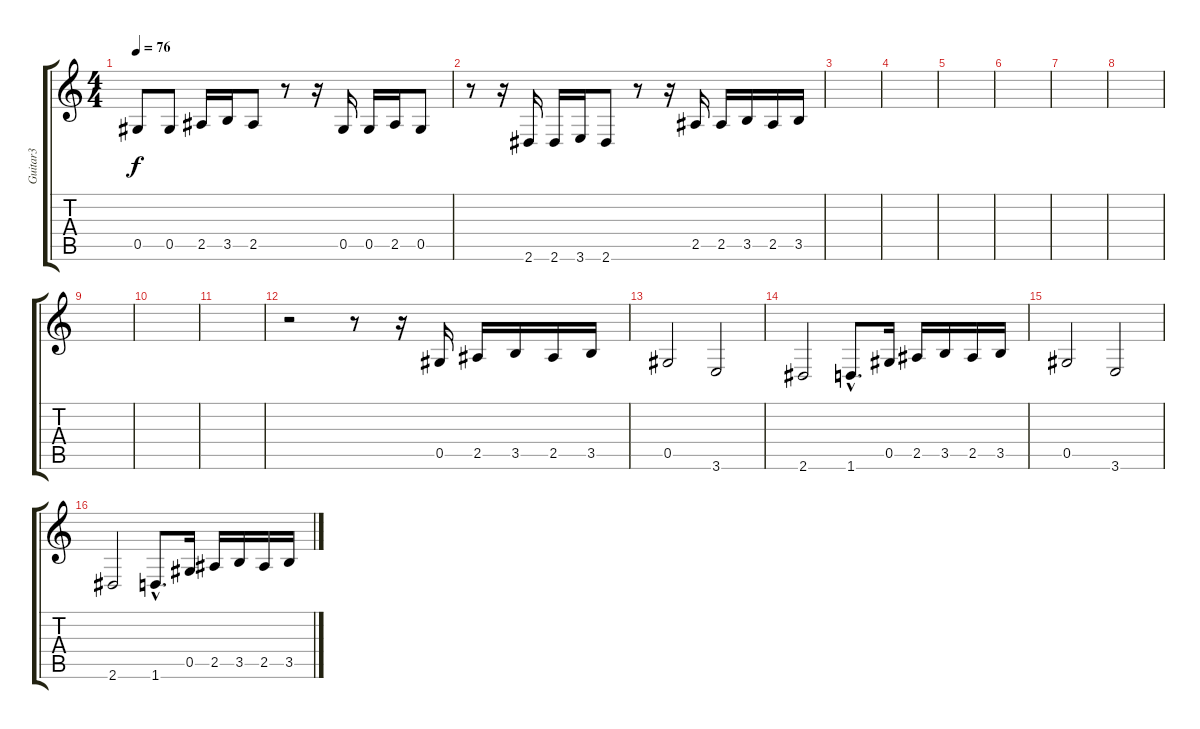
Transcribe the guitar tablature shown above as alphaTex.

\track ("Guitar3" "Guitar3") {instrument overdrivenguitar}
\staff {score tabs}
\tuning (Eb4 Bb3 Gb3 Db3 Ab2 Db2) {hide}
\ts (4 4)
\tempo 76
\clef g2
\ks c
0.5.8{dy f} 0.5.8 2.5.16 3.5.16 2.5.8 r.8 r.16 0.5.16 0.5.16 2.5.16 0.5.8 |
r.8 r.16 2.6.16 2.6.16 3.6.16 2.6.8 r.8 r.16 2.5.16 2.5.16 3.5.16 2.5.16 3.5.16 |
|
|
|
|
|
|
|
|
|
r.2 r.8 r.16 0.5.16 2.5.16 3.5.16 2.5.16 3.5.16 |
0.5.2 3.6.2 |
2.6.2 1.6{hac}.8{d} 0.5.16 2.5.16 3.5.16 2.5.16 3.5.16 |
0.5.2 3.6.2 |
2.6.2 1.6{hac}.8{d} 0.5.16 2.5.16 3.5.16 2.5.16 3.5.16
